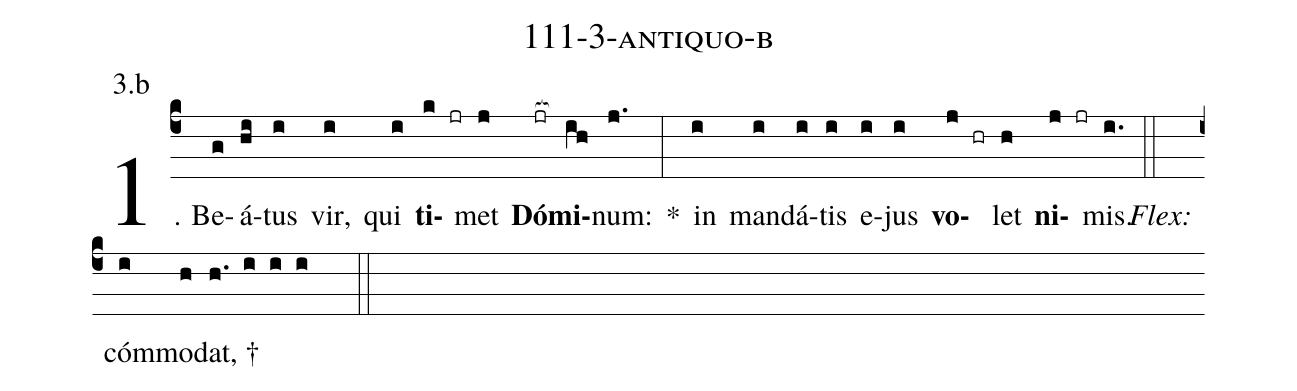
name: 111-3-antiquo-b;
annotation: 3.b;
%%
(c4)1. Be(g)á(hi)tus(i) vir,(i) qui(i) <b>ti</b>(k jr)met(j) <b>Dó</b>(jr[ocb:1{])<b>mi</b>(ih[ocb:0}])num:(j.) *(:) in(i) man(i)dá(i)tis(i) e(i)jus(i) <b>vo</b>(j hr)let(h) <b>ni</b>(j jr)mis.(i.) (::)
<i>Flex:</i>()  cóm(i)mo(h)dat, †(h. i i i  ::)
